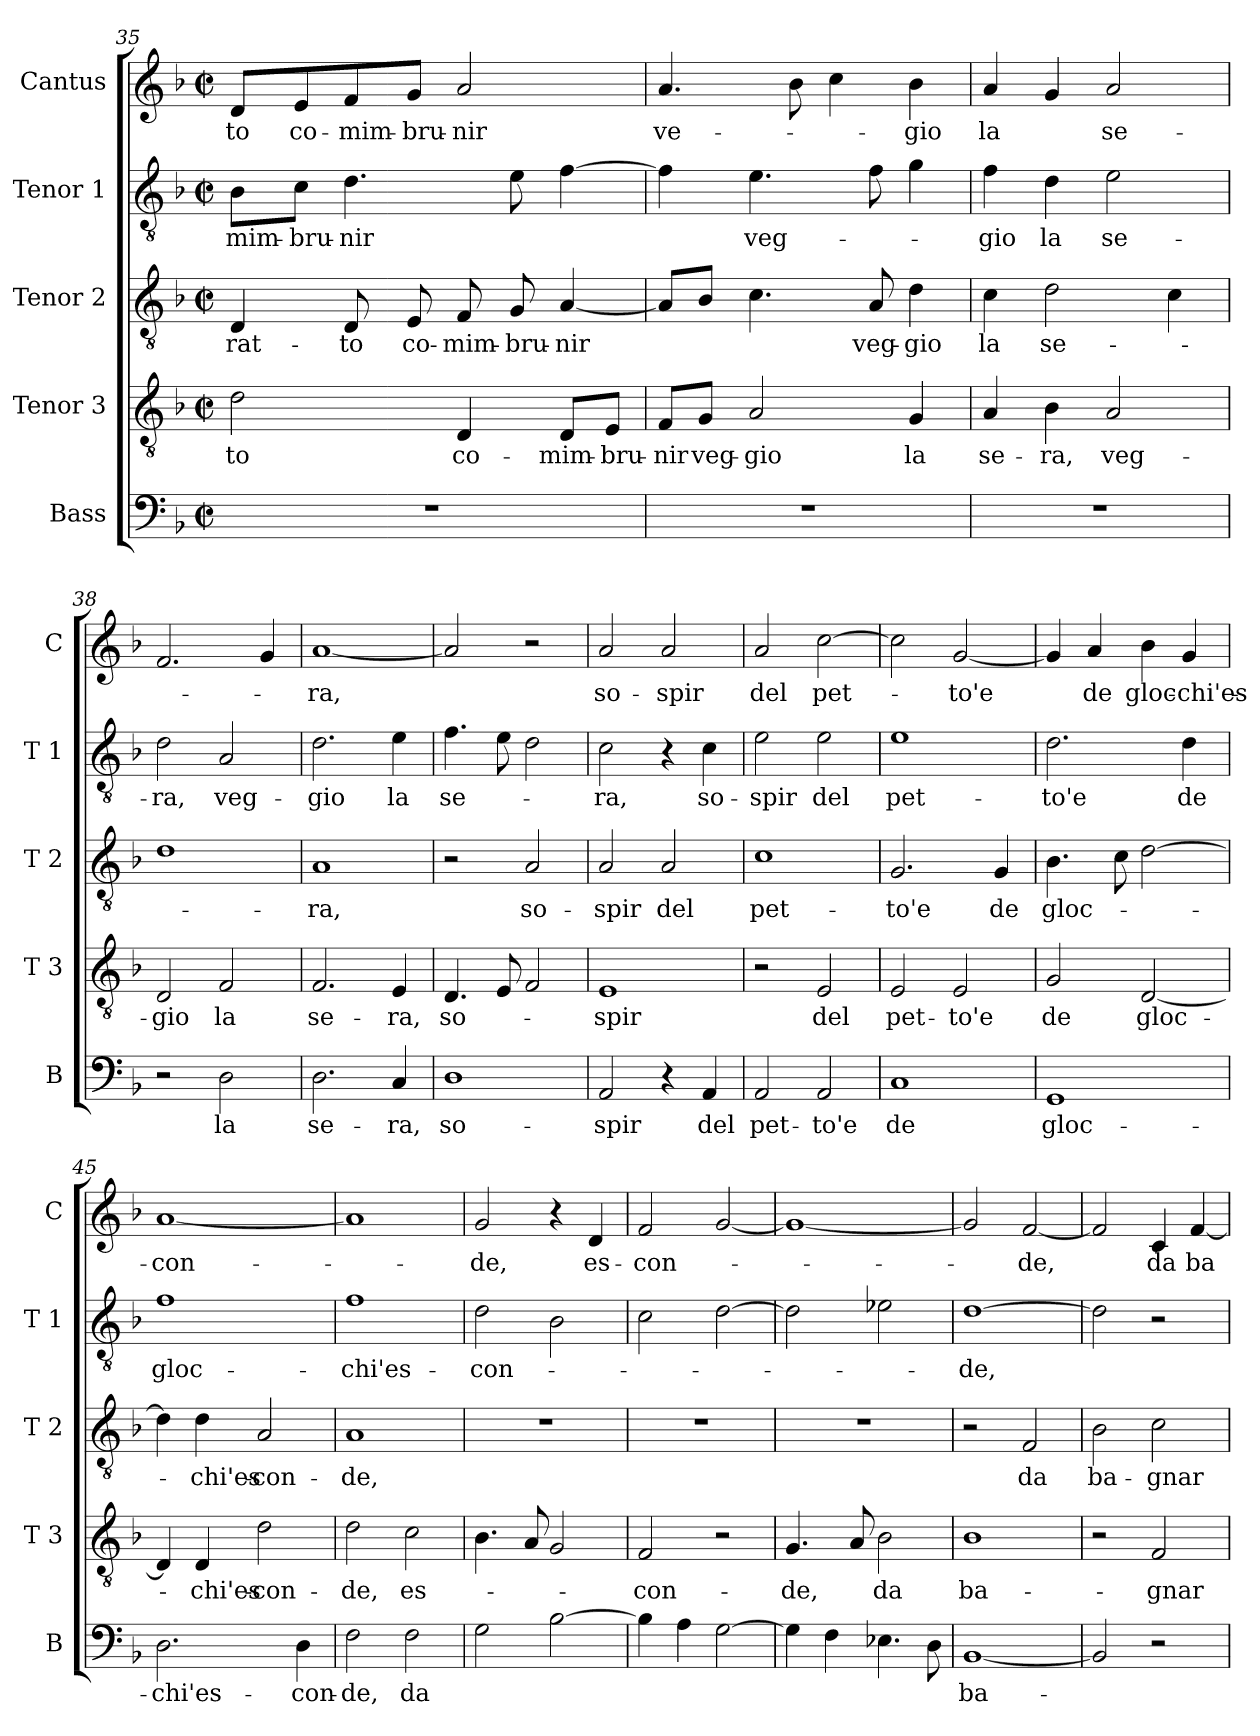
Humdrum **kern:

**kern	**text	**kern	**text	**kern	**text	**kern	**text	**kern	**text
*part5	*part5	*part4	*part4	*part3	*part3	*part2	*part2	*part1	*part1
*staff5	*staff5	*staff4	*staff4	*staff3	*staff3	*staff2	*staff2	*staff1	*staff1
*I"Bass	*	*I"Tenor 3	*	*I"Tenor 2	*	*I"Tenor 1	*	*I"Cantus	*
*I'B	*	*I'T 3	*	*I'T 2	*	*I'T 1	*	*I'C	*
*clefF4	*	*clefGv2	*	*clefGv2	*	*clefGv2	*	*clefG2	*
*k[b-]	*	*k[b-]	*	*k[b-]	*	*k[b-]	*	*k[b-]	*
*F:	*	*F:	*	*F:	*	*F:	*	*F:	*
*M2/2	*	*M2/2	*	*M2/2	*	*M2/2	*	*M2/2	*
*met(c|)	*	*met(c|)	*	*met(c|)	*	*met(c|)	*	*met(c|)	*
=35	=35	=35	=35	=35	=35	=35	=35	=35	=35
1r	.	2d\	-to	4D/	rat-	8B-\L	-mim-	8d/L	-to
.	.	.	.	.	.	8c\J	-bru-	8e/	co-
.	.	.	.	8D/	-to	4.d\	-nir	8f/	-mim-
.	.	.	.	8E/	co-	.	.	8g/J	-bru-
.	.	4D/	co-	8F/	-mim-	.	.	2a/	-nir
.	.	.	.	8G/	-bru-	8e\	.	.	.
.	.	8D/L	-mim-	[4A/	-nir	[4f\	.	.	.
.	.	8E/J	-bru-	.	.	.	.	.	.
=36	=36	=36	=36	=36	=36	=36	=36	=36	=36
1r	.	8F/L	-nir	8A/L]	.	4f\]	.	4.a/	ve-
.	.	8G/J	veg-	8B-/J	.	.	.	.	.
.	.	2A/	-gio	4.c\	.	4.e\	veg-	.	.
.	.	.	.	.	.	.	.	8b-\	.
.	.	.	.	.	.	.	.	4cc\	.
.	.	.	.	8A/	veg-	8f\	.	.	.
.	.	4G/	la	4d\	-gio	4g\	.	4b-\	-gio
=37	=37	=37	=37	=37	=37	=37	=37	=37	=37
1r	.	4A/	se-	4c\	la	4f\	-gio	4a/	la
.	.	4B-\	-ra,	2d\	se-	4d\	la	4g/	.
.	.	2A/	veg-	.	.	2e\	se-	2a/	se-
.	.	.	.	4c\	.	.	.	.	.
!!LO:PB:g=z
=38	=38	=38	=38	=38	=38	=38	=38	=38	=38
2r	.	2D/	-gio	1d	.	2d\	-ra,	2.f/	.
2D\	la	2F/	la	.	.	2A/	veg-	.	.
.	.	.	.	.	.	.	.	4g/	.
=39	=39	=39	=39	=39	=39	=39	=39	=39	=39
2.D\	se-	2.F/	se-	1A	-ra,	2.d\	-gio	[1a	-ra,
4C/	-ra,	4E/	-ra,	.	.	4e\	la	.	.
=40	=40	=40	=40	=40	=40	=40	=40	=40	=40
1D	so-	4.D/	so-	2r	.	4.f\	se-	2a/]	.
.	.	8E/	.	.	.	8e\	.	.	.
.	.	2F/	.	2A/	so-	2d\	.	2r	.
=41	=41	=41	=41	=41	=41	=41	=41	=41	=41
2AA/	-spir	1E	-spir	2A/	-spir	2c\	-ra,	2a/	so-
4r	.	.	.	2A/	del	4r	.	2a/	-spir
4AA/	del	.	.	.	.	4c\	so-	.	.
=42	=42	=42	=42	=42	=42	=42	=42	=42	=42
2AA/	pet-	2r	.	1c	pet-	2e\	-spir	2a/	del
2AA/	-to'e	2E/	del	.	.	2e\	del	[2cc\	pet-
!!LO:LB:g=z
=43	=43	=43	=43	=43	=43	=43	=43	=43	=43
1C	de	2E/	pet-	2.G/	-to'e	1e	pet-	2cc\]	.
.	.	2E/	-to'e	.	.	.	.	[2g/	-to'e
.	.	.	.	4G/	de	.	.	.	.
=44	=44	=44	=44	=44	=44	=44	=44	=44	=44
1GG	gloc-	2G/	de	4.B-\	gloc-	2.d\	-to'e	4g/]	.
.	.	.	.	.	.	.	.	4a/	de
.	.	.	.	8c\	.	.	.	.	.
.	.	[2D/	gloc-	[2d\	.	.	.	4b-\	gloc-
.	.	.	.	.	.	4d\	de	4g/	-chi'es-
=45	=45	=45	=45	=45	=45	=45	=45	=45	=45
2.D\	-chi'es-	4D/]	.	4d\]	.	1f	gloc-	[1a	-con-
.	.	4D/	-chi'es-	4d\	-chi'es-	.	.	.	.
.	.	2d\	-con-	2A/	-con-	.	.	.	.
4D\	-con-	.	.	.	.	.	.	.	.
=46	=46	=46	=46	=46	=46	=46	=46	=46	=46
2F\	-de,	2d\	-de,	1A	-de,	1f	-chi'es-	1a]	.
2F\	da	2c\	es-	.	.	.	.	.	.
=47	=47	=47	=47	=47	=47	=47	=47	=47	=47
2G\	.	4.B-\	.	1r	.	2d\	-con-	2g/	-de,
.	.	8A/	.	.	.	.	.	.	.
[2B-\	.	2G/	.	.	.	2B-\	.	4r	.
.	.	.	.	.	.	.	.	4d/	es-
!!LO:LB:g=z
=48	=48	=48	=48	=48	=48	=48	=48	=48	=48
4B-\]	.	2F/	-con-	1r	.	2c\	.	2f/	-con-
4A\	.	.	.	.	.	.	.	.	.
[2G\	.	2r	.	.	.	[2d\	.	[2g/	.
=49	=49	=49	=49	=49	=49	=49	=49	=49	=49
4G\]	.	4.G/	-de,	1r	.	2d\]	.	1g_	.
4F\	.	.	.	.	.	.	.	.	.
.	.	8A/	.	.	.	.	.	.	.
4.E-X\	.	2B-\	da	.	.	2e-X\	.	.	.
8D\	.	.	.	.	.	.	.	.	.
=50	=50	=50	=50	=50	=50	=50	=50	=50	=50
[1BB-	ba-	1B-	ba-	2r	.	[1d	-de,	2g/]	.
.	.	.	.	2F/	da	.	.	[2f/	-de,
=51	=51	=51	=51	=51	=51	=51	=51	=51	=51
2BB-/]	.	2r	.	2B-\	ba-	2d\]	.	2f/]	.
2r	.	2F/	-gnar	2c\	-gnar	2r	.	4c/	da
.	.	.	.	.	.	.	.	[4f/	ba-
=	=	=	=	=	=	=	=	=	=
*-	*-	*-	*-	*-	*-	*-	*-	*-	*-
